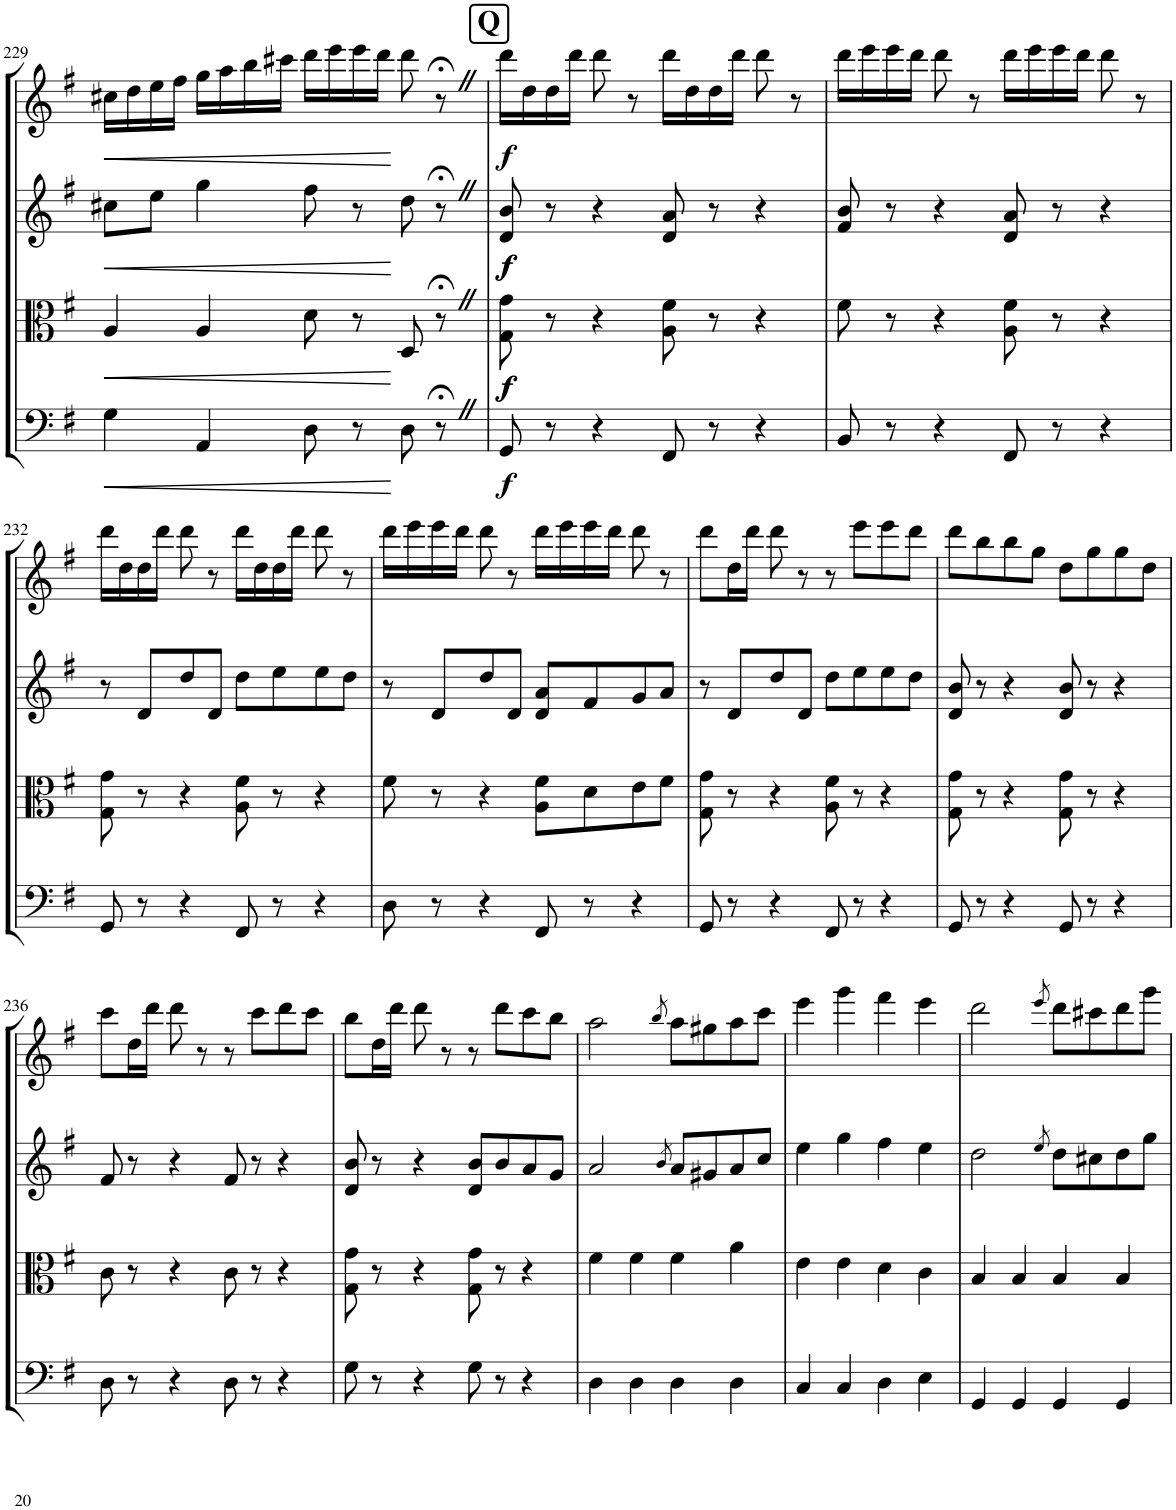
**kern	**dynam	**kern	**dynam	**kern	**dynam	**kern	**dynam
*part4	*part4	*part3	*part3	*part2	*part2	*part1	*part1
*staff4	*staff4	*staff3	*staff3	*staff2	*staff2	*staff1	*staff1
*I"Violoncello	*	*I"Viola	*	*I"Violin II	*	*I"Violin I	*
*I'Vc	*	*I'Vla	*	*I'Vln	*	*I'Vln	*
!!LO:PB:g=z
*clefF4	*	*clefC3	*	*clefG2	*	*clefG2	*
*k[f#]	*	*k[f#]	*	*k[f#]	*	*k[f#]	*
*M4/4	*	*M4/4	*	*M4/4	*	*M4/4	*
=229	=229	=229	=229	=229	=229	=229	=229
!	!LO:HP:b	!	!LO:HP:b	!	!LO:HP:b	!	!LO:HP:b
4G\	<	4A/	<	8cc#X\L	<	16cc#X\LL	<
.	.	.	.	.	.	16dd\	.
.	.	.	.	8ee\J	.	16ee\	.
.	.	.	.	.	.	16ff#\JJ	.
4AA/	.	4A/	.	4gg\	.	16gg\LL	.
.	.	.	.	.	.	16aa\	.
.	.	.	.	.	.	16bb\	.
.	.	.	.	.	.	16ccc#X\JJ	.
8D\	.	8d\	.	8ff#\	.	16ddd\LL	.
.	.	.	.	.	.	16eee\	.
8r	.	8r	.	8r	.	16eee\	.
.	.	.	.	.	.	16ddd\JJ	.
8D\	[	8D/	[	8dd\	[	8ddd\	[
8r;<	.	8r;<	.	8r;<	.	8r;<	.
!!LO:REH:place=s1:a:B:cj:fs=14:t=Q
=230	=230	=230	=230	=230	=230	=230	=230
!	!LO:DY:b	!	!LO:DY:b	!	!	!	!
!	!	!	!LO:DY:n=1:b	!	!LO:DY:b	!	!
!	!	!	!	!	!LO:DY:n=1:b	!	!LO:DY:b
8GG/	f	8G\ 8g\	f f	8d/ 8b/	f f	16ddd\LL	f
.	.	.	.	.	.	16dd\	.
8r	.	8r	.	8r	.	16dd\	.
.	.	.	.	.	.	16ddd\JJ	.
4r	.	4r	.	4r	.	8ddd\	.
.	.	.	.	.	.	8r	.
8FF#/	.	8A\ 8f#\	.	8d/ 8a/	.	16ddd\LL	.
.	.	.	.	.	.	16dd\	.
8r	.	8r	.	8r	.	16dd\	.
.	.	.	.	.	.	16ddd\JJ	.
4r	.	4r	.	4r	.	8ddd\	.
.	.	.	.	.	.	8r	.
=231	=231	=231	=231	=231	=231	=231	=231
8BB/	.	8f#\	.	8f#/ 8b/	.	16ddd\LL	.
.	.	.	.	.	.	16eee\	.
8r	.	8r	.	8r	.	16eee\	.
.	.	.	.	.	.	16ddd\JJ	.
4r	.	4r	.	4r	.	8ddd\	.
.	.	.	.	.	.	8r	.
8FF#/	.	8A\ 8f#\	.	8d/ 8a/	.	16ddd\LL	.
.	.	.	.	.	.	16eee\	.
8r	.	8r	.	8r	.	16eee\	.
.	.	.	.	.	.	16ddd\JJ	.
4r	.	4r	.	4r	.	8ddd\	.
.	.	.	.	.	.	8r	.
!!LO:LB:g=z
=232	=232	=232	=232	=232	=232	=232	=232
8GG/	.	8G\ 8g\	.	8r	.	16ddd\LL	.
.	.	.	.	.	.	16dd\	.
8r	.	8r	.	8d/L	.	16dd\	.
.	.	.	.	.	.	16ddd\JJ	.
4r	.	4r	.	8dd/	.	8ddd\	.
.	.	.	.	8d/J	.	8r	.
8FF#/	.	8A\ 8f#\	.	8dd\L	.	16ddd\LL	.
.	.	.	.	.	.	16dd\	.
8r	.	8r	.	8ee\	.	16dd\	.
.	.	.	.	.	.	16ddd\JJ	.
4r	.	4r	.	8ee\	.	8ddd\	.
.	.	.	.	8dd\J	.	8r	.
=233	=233	=233	=233	=233	=233	=233	=233
8D\	.	8f#\	.	8r	.	16ddd\LL	.
.	.	.	.	.	.	16eee\	.
8r	.	8r	.	8d/L	.	16eee\	.
.	.	.	.	.	.	16ddd\JJ	.
4r	.	4r	.	8dd/	.	8ddd\	.
.	.	.	.	8d/J	.	8r	.
8FF#/	.	8A\ 8f#\L	.	8d/ 8a/L	.	16ddd\LL	.
.	.	.	.	.	.	16eee\	.
8r	.	8d\	.	8f#/	.	16eee\	.
.	.	.	.	.	.	16ddd\JJ	.
4r	.	8e\	.	8g/	.	8ddd\	.
.	.	8f#\J	.	8a/J	.	8r	.
=234	=234	=234	=234	=234	=234	=234	=234
8GG/	.	8G\ 8g\	.	8r	.	8ddd\L	.
8r	.	8r	.	8d/L	.	16dd\L	.
.	.	.	.	.	.	16ddd\JJ	.
4r	.	4r	.	8dd/	.	8ddd\	.
.	.	.	.	8d/J	.	8r	.
8FF#/	.	8A\ 8f#\	.	8dd\L	.	8r	.
8r	.	8r	.	8ee\	.	8eee\L	.
4r	.	4r	.	8ee\	.	8eee\	.
.	.	.	.	8dd\J	.	8ddd\J	.
=235	=235	=235	=235	=235	=235	=235	=235
8GG/	.	8G\ 8g\	.	8d/ 8b/	.	8ddd\L	.
8r	.	8r	.	8r	.	8bb\	.
4r	.	4r	.	4r	.	8bb\	.
.	.	.	.	.	.	8gg\J	.
8GG/	.	8G\ 8g\	.	8d/ 8b/	.	8dd\L	.
8r	.	8r	.	8r	.	8gg\	.
4r	.	4r	.	4r	.	8gg\	.
.	.	.	.	.	.	8dd\J	.
!!LO:LB:g=z
=236	=236	=236	=236	=236	=236	=236	=236
8D\	.	8c\	.	8f#/	.	8ccc\L	.
8r	.	8r	.	8r	.	16dd\L	.
.	.	.	.	.	.	16ddd\JJ	.
4r	.	4r	.	4r	.	8ddd\	.
.	.	.	.	.	.	8r	.
8D\	.	8c\	.	8f#/	.	8r	.
8r	.	8r	.	8r	.	8ccc\L	.
4r	.	4r	.	4r	.	8ddd\	.
.	.	.	.	.	.	8ccc\J	.
=237	=237	=237	=237	=237	=237	=237	=237
8G\	.	8G\ 8g\	.	8d/ 8b/	.	8bb\L	.
8r	.	8r	.	8r	.	16dd\L	.
.	.	.	.	.	.	16ddd\JJ	.
4r	.	4r	.	4r	.	8ddd\	.
.	.	.	.	.	.	8r	.
8G\	.	8G\ 8g\	.	8d/ 8b/L	.	8r	.
8r	.	8r	.	8b/	.	8ddd\L	.
4r	.	4r	.	8a/	.	8ccc\	.
.	.	.	.	8g/J	.	8bb\J	.
=238	=238	=238	=238	=238	=238	=238	=238
4D\	.	4f#\	.	2a/	.	2aa\	.
4D\	.	4f#\	.	.	.	.	.
.	.	.	.	8qb/	.	8qbb/	.
4D\	.	4f#\	.	8a/L	.	8aa\L	.
.	.	.	.	8g#X/	.	8gg#X\	.
4D\	.	4a\	.	8a/	.	8aa\	.
.	.	.	.	8cc/J	.	8ccc\J	.
=239	=239	=239	=239	=239	=239	=239	=239
4C/	.	4e\	.	4ee\	.	4eee\	.
4C/	.	4e\	.	4gg\	.	4ggg\	.
4D\	.	4d\	.	4ff#\	.	4fff#\	.
4E\	.	4c\	.	4ee\	.	4eee\	.
=240	=240	=240	=240	=240	=240	=240	=240
4GG/	.	4B/	.	2dd\	.	2ddd\	.
4GG/	.	4B/	.	.	.	.	.
.	.	.	.	8qee/	.	8qeee/	.
4GG/	.	4B/	.	8dd\L	.	8ddd\L	.
.	.	.	.	8cc#X\	.	8ccc#X\	.
4GG/	.	4B/	.	8dd\	.	8ddd\	.
.	.	.	.	8gg\J	.	8ggg\J	.
=	=	=	=	=	=	=	=
*-	*-	*-	*-	*-	*-	*-	*-
